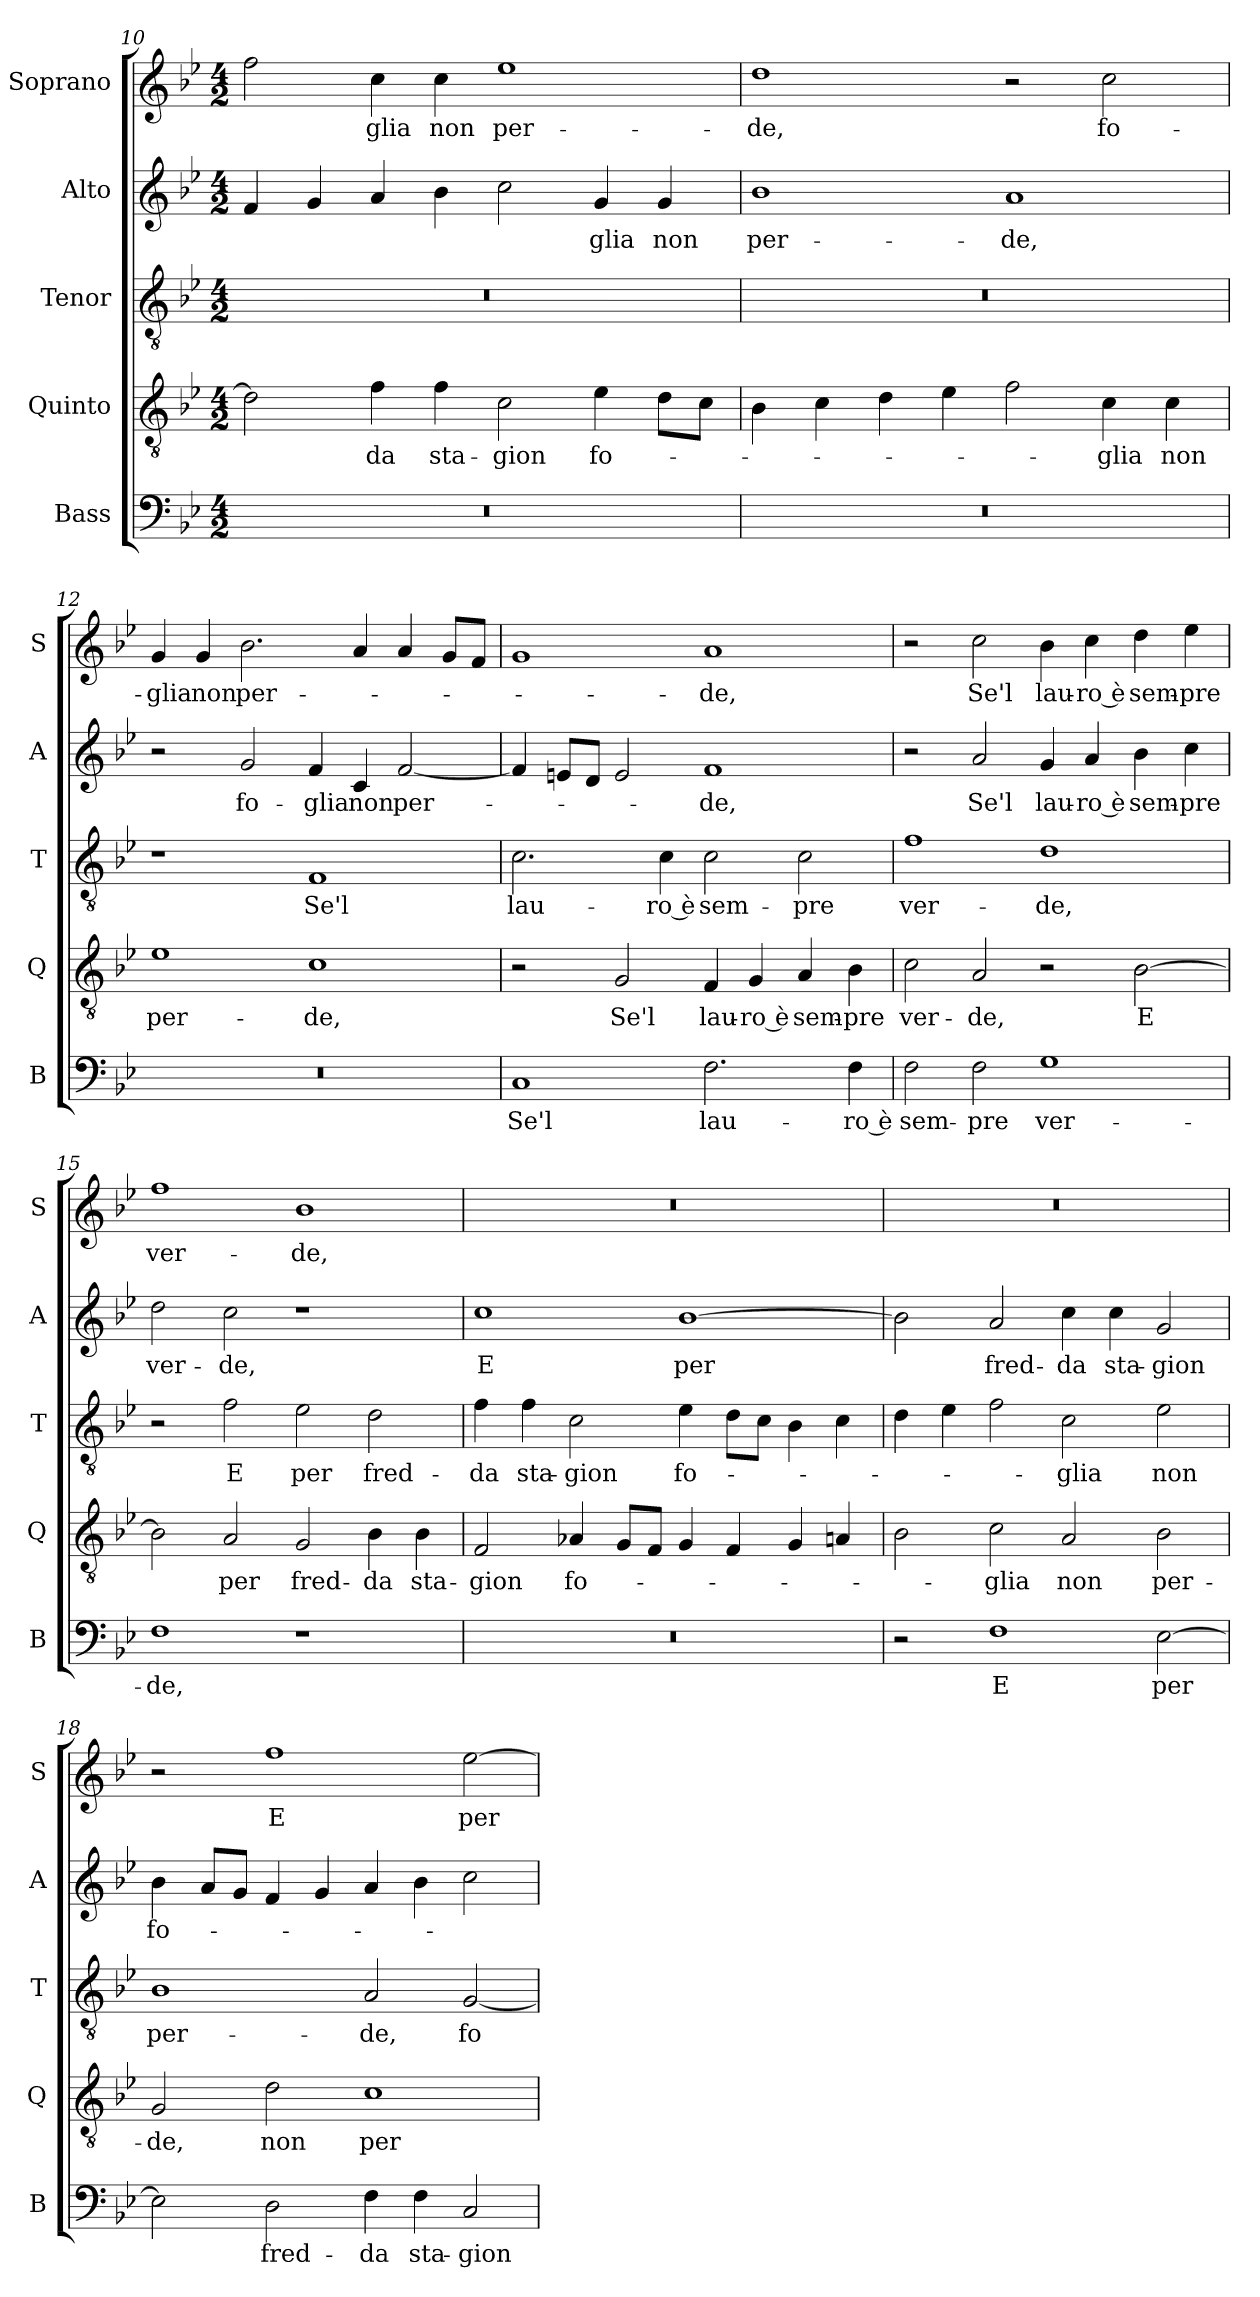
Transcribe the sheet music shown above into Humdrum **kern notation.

**kern	**text	**kern	**text	**kern	**text	**kern	**text	**kern	**text
*part5	*part5	*part4	*part4	*part3	*part3	*part2	*part2	*part1	*part1
*staff5	*staff5	*staff4	*staff4	*staff3	*staff3	*staff2	*staff2	*staff1	*staff1
*I"Bass	*	*I"Quinto	*	*I"Tenor	*	*I"Alto	*	*I"Soprano	*
*I'B	*	*I'Q	*	*I'T	*	*I'A	*	*I'S	*
*clefF4	*	*clefGv2	*	*clefGv2	*	*clefG2	*	*clefG2	*
*k[b-e-]	*	*k[b-e-]	*	*k[b-e-]	*	*k[b-e-]	*	*k[b-e-]	*
*B-:	*	*B-:	*	*B-:	*	*B-:	*	*B-:	*
*M4/2	*	*M4/2	*	*M4/2	*	*M4/2	*	*M4/2	*
=10	=10	=10	=10	=10	=10	=10	=10	=10	=10
0r	.	2d\]	.	0r	.	4f/	.	2ff\	.
.	.	.	.	.	.	4g/	.	.	.
!	!	!	!LO:LY:b	!	!	!	!	!	!LO:LY:b
.	.	4f\	-da	.	.	4a/	.	4cc\	-glia
!	!	!	!LO:LY:b	!	!	!	!	!	!LO:LY:b
.	.	4f\	sta-	.	.	4b-\	.	4cc\	non
!	!	!	!LO:LY:b	!	!	!	!	!	!LO:LY:b
.	.	2c\	-gion	.	.	2cc\	.	1ee-	per-
!	!	!	!LO:LY:b	!	!	!	!LO:LY:b	!	!
.	.	4e-\	fo-	.	.	4g/	-glia	.	.
!	!	!	!	!	!	!	!LO:LY:b	!	!
.	.	8d\L	.	.	.	4g/	non	.	.
.	.	8c\J	.	.	.	.	.	.	.
!!LO:LB:g=z
=11	=11	=11	=11	=11	=11	=11	=11	=11	=11
!	!	!	!	!	!	!	!LO:LY:b	!	!LO:LY:b
0r	.	4B-\	.	0r	.	1b-	per-	1dd	-de,
.	.	4c\	.	.	.	.	.	.	.
.	.	4d\	.	.	.	.	.	.	.
.	.	4e-\	.	.	.	.	.	.	.
!	!	!	!	!	!	!	!LO:LY:b	!	!
.	.	2f\	.	.	.	1a	-de,	2r	.
!	!	!	!LO:LY:b	!	!	!	!	!	!LO:LY:b
.	.	4c\	-glia	.	.	.	.	2cc\	fo-
!	!	!	!LO:LY:b	!	!	!	!	!	!
.	.	4c\	non	.	.	.	.	.	.
=12	=12	=12	=12	=12	=12	=12	=12	=12	=12
!	!	!	!LO:LY:b	!	!	!	!	!	!LO:LY:b
0r	.	1e-	per-	1r	.	2r	.	4g/	-glia
!	!	!	!	!	!	!	!	!	!LO:LY:b
.	.	.	.	.	.	.	.	4g/	non
!	!	!	!	!	!	!	!LO:LY:b	!	!LO:LY:b
.	.	.	.	.	.	2g/	fo-	2.b-\	per-
!	!	!	!LO:LY:b	!	!LO:LY:b	!	!LO:LY:b	!	!
.	.	1c	-de,	1F	Se'l	4f/	-glia	.	.
!	!	!	!	!	!	!	!LO:LY:b	!	!
.	.	.	.	.	.	4c/	non	4a/	.
!	!	!	!	!	!	!	!LO:LY:b	!	!
.	.	.	.	.	.	[2f/	per-	4a/	.
.	.	.	.	.	.	.	.	8g/L	.
.	.	.	.	.	.	.	.	8f/J	.
=13	=13	=13	=13	=13	=13	=13	=13	=13	=13
!	!LO:LY:b	!	!	!	!LO:LY:b	!	!	!	!
1C	Se'l	2r	.	2.c\	lau-	4f/]	.	1g	.
.	.	.	.	.	.	8en/L	.	.	.
.	.	.	.	.	.	8d/J	.	.	.
!	!	!	!LO:LY:b	!	!	!	!	!	!
.	.	2G/	Se'l	.	.	2e/	.	.	.
!	!	!	!	!	!LO:LY:b	!	!	!	!
.	.	.	.	4c\	-ro è	.	.	.	.
!	!LO:LY:b	!	!LO:LY:b	!	!LO:LY:b	!	!LO:LY:b	!	!LO:LY:b
2.F\	lau-	4F/	lau-	2c\	sem-	1f	-de,	1a	-de,
!	!	!	!LO:LY:b	!	!	!	!	!	!
.	.	4G/	-ro è	.	.	.	.	.	.
!	!	!	!LO:LY:b	!	!LO:LY:b	!	!	!	!
.	.	4A/	sem-	2c\	-pre	.	.	.	.
!	!LO:LY:b	!	!LO:LY:b	!	!	!	!	!	!
4F\	-ro è	4B-\	-pre	.	.	.	.	.	.
!!LO:LB:g=z
=14	=14	=14	=14	=14	=14	=14	=14	=14	=14
!	!LO:LY:b	!	!LO:LY:b	!	!LO:LY:b	!	!	!	!
2F\	sem-	2c\	ver-	1f	ver-	2r	.	2r	.
!	!LO:LY:b	!	!LO:LY:b	!	!	!	!LO:LY:b	!	!LO:LY:b
2F\	-pre	2A/	-de,	.	.	2a/	Se'l	2cc\	Se'l
!	!LO:LY:b	!	!	!	!LO:LY:b	!	!LO:LY:b	!	!LO:LY:b
1G	ver-	2r	.	1d	-de,	4g/	lau-	4b-\	lau-
!	!	!	!	!	!	!	!LO:LY:b	!	!LO:LY:b
.	.	.	.	.	.	4a/	-ro è	4cc\	-ro è
!	!	!	!LO:LY:b	!	!	!	!LO:LY:b	!	!LO:LY:b
.	.	[2B-\	E	.	.	4b-\	sem-	4dd\	sem-
!	!	!	!	!	!	!	!LO:LY:b	!	!LO:LY:b
.	.	.	.	.	.	4cc\	-pre	4ee-\	-pre
=15	=15	=15	=15	=15	=15	=15	=15	=15	=15
!	!LO:LY:b	!	!	!	!	!	!LO:LY:b	!	!LO:LY:b
1F	-de,	2B-\]	.	2r	.	2dd\	ver-	1ff	ver-
!	!	!	!LO:LY:b	!	!LO:LY:b	!	!LO:LY:b	!	!
.	.	2A/	per	2f\	E	2cc\	-de,	.	.
!	!	!	!LO:LY:b	!	!LO:LY:b	!	!	!	!LO:LY:b
1r	.	2G/	fred-	2e-\	per	1r	.	1b-	-de,
!	!	!	!LO:LY:b	!	!LO:LY:b	!	!	!	!
.	.	4B-\	-da	2d\	fred-	.	.	.	.
!	!	!	!LO:LY:b	!	!	!	!	!	!
.	.	4B-\	sta-	.	.	.	.	.	.
=16	=16	=16	=16	=16	=16	=16	=16	=16	=16
!	!	!	!LO:LY:b	!	!LO:LY:b	!	!LO:LY:b	!	!
0r	.	2F/	-gion	4f\	-da	1cc	E	0r	.
!	!	!	!	!	!LO:LY:b	!	!	!	!
.	.	.	.	4f\	sta-	.	.	.	.
!	!	!	!LO:LY:b	!	!LO:LY:b	!	!	!	!
.	.	4A-X/	fo-	2c\	-gion	.	.	.	.
.	.	8G/L	.	.	.	.	.	.	.
.	.	8F/J	.	.	.	.	.	.	.
!	!	!	!	!	!LO:LY:b	!	!LO:LY:b	!	!
.	.	4G/	.	4e-\	fo-	[1b-	per	.	.
.	.	4F/	.	8d\L	.	.	.	.	.
.	.	.	.	8c\J	.	.	.	.	.
.	.	4G/	.	4B-\	.	.	.	.	.
.	.	4An/	.	4c\	.	.	.	.	.
!!LO:PB:g=z
=17	=17	=17	=17	=17	=17	=17	=17	=17	=17
2r	.	2B-\	.	4d\	.	2b-\]	.	0r	.
.	.	.	.	4e-\	.	.	.	.	.
!	!LO:LY:b	!	!LO:LY:b	!	!	!	!LO:LY:b	!	!
1F	E	2c\	-glia	2f\	.	2a/	fred-	.	.
!	!	!	!LO:LY:b	!	!LO:LY:b	!	!LO:LY:b	!	!
.	.	2A/	non	2c\	-glia	4cc\	-da	.	.
!	!	!	!	!	!	!	!LO:LY:b	!	!
.	.	.	.	.	.	4cc\	sta-	.	.
!	!LO:LY:b	!	!LO:LY:b	!	!LO:LY:b	!	!LO:LY:b	!	!
[2E-\	per	2B-\	per-	2e-\	non	2g/	-gion	.	.
=18	=18	=18	=18	=18	=18	=18	=18	=18	=18
!	!	!	!LO:LY:b	!	!LO:LY:b	!	!LO:LY:b	!	!
2E-\]	.	2G/	-de,	1B-	per-	4b-\	fo-	2r	.
.	.	.	.	.	.	8a/L	.	.	.
.	.	.	.	.	.	8g/J	.	.	.
!	!LO:LY:b	!	!LO:LY:b	!	!	!	!	!	!LO:LY:b
2D\	fred-	2d\	non	.	.	4f/	.	1ff	E
.	.	.	.	.	.	4g/	.	.	.
!	!LO:LY:b	!	!LO:LY:b	!	!LO:LY:b	!	!	!	!
4F\	-da	1c	per-	2A/	-de,	4a/	.	.	.
!	!LO:LY:b	!	!	!	!	!	!	!	!
4F\	sta-	.	.	.	.	4b-\	.	.	.
!	!LO:LY:b	!	!	!	!LO:LY:b	!	!	!	!LO:LY:b
2C/	-gion	.	.	[2G/	fo-	2cc\	.	[2ee-\	per
=	=	=	=	=	=	=	=	=	=
*-	*-	*-	*-	*-	*-	*-	*-	*-	*-
